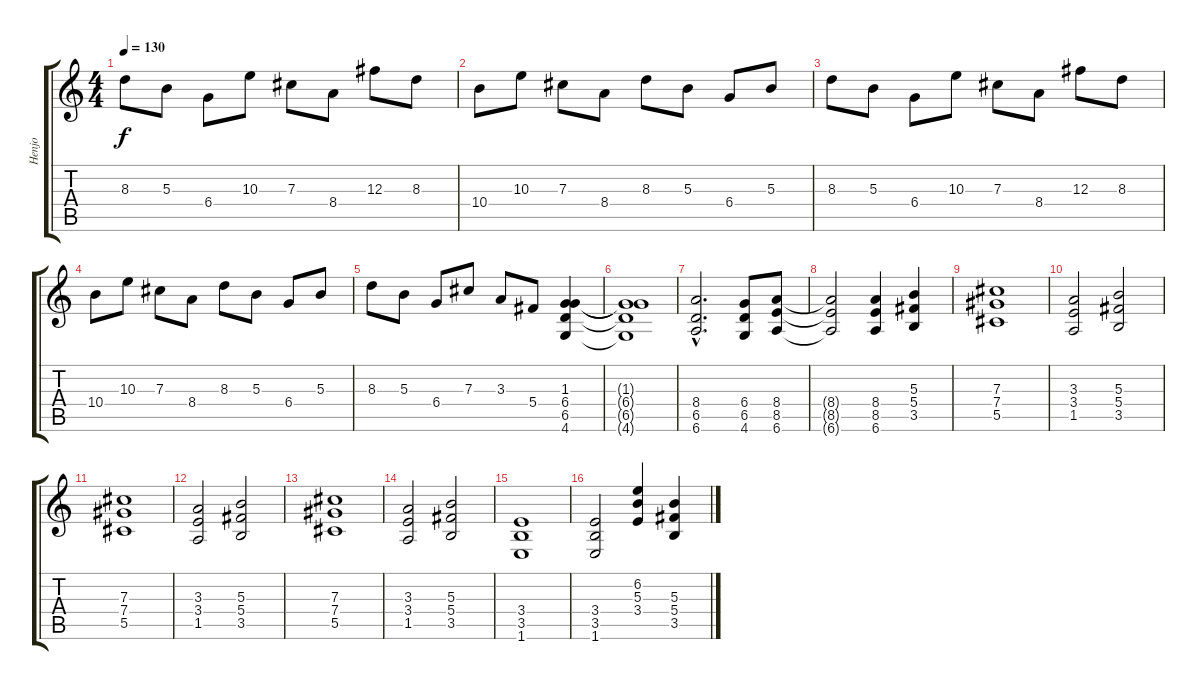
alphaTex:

\track ("Henjo" "Henjo") {instrument distortionguitar}
\staff {score tabs}
\tuning (Eb4 Bb3 Gb3 Db3 Ab2 Eb2) {hide}
\ts (4 4)
\tempo 130
\clef g2
\ks c
8.3.8{dy f} 5.3.8 6.4.8 10.3.8 7.3.8 8.4.8 12.3.8 8.3.8 |
10.4.8 10.3.8 7.3.8 8.4.8 8.3.8 5.3.8 6.4.8 5.3.8 |
8.3.8 5.3.8 6.4.8 10.3.8 7.3.8 8.4.8 12.3.8 8.3.8 |
10.4.8 10.3.8 7.3.8 8.4.8 8.3.8 5.3.8 6.4.8 5.3.8 |
8.3.8 5.3.8 6.4.8 7.3.8 3.3.8 5.4.8 (1.3 6.4 6.5 4.6).4 |
(1.3{t} 6.4{t} 6.5{t} 4.6{t}).1 |
(8.4{hac} 6.5{hac} 6.6{hac}).2{d} (6.4 6.5 4.6).8 (8.4 8.5 6.6).8 |
(8.4{t} 8.5{t} 6.6{t}).2 (8.4 8.5 6.6).4 (5.3 5.4 3.5).4 |
(7.3 7.4 5.5).1 |
(3.3 3.4 1.5).2 (5.3 5.4 3.5).2 |
(7.3 7.4 5.5).1 |
(3.3 3.4 1.5).2 (5.3 5.4 3.5).2 |
(7.3 7.4 5.5).1 |
(3.3 3.4 1.5).2 (5.3 5.4 3.5).2 |
(3.4 3.5 1.6).1 |
(3.4 3.5 1.6).2 (6.2 5.3 3.4).4 (5.3 5.4 3.5).4
